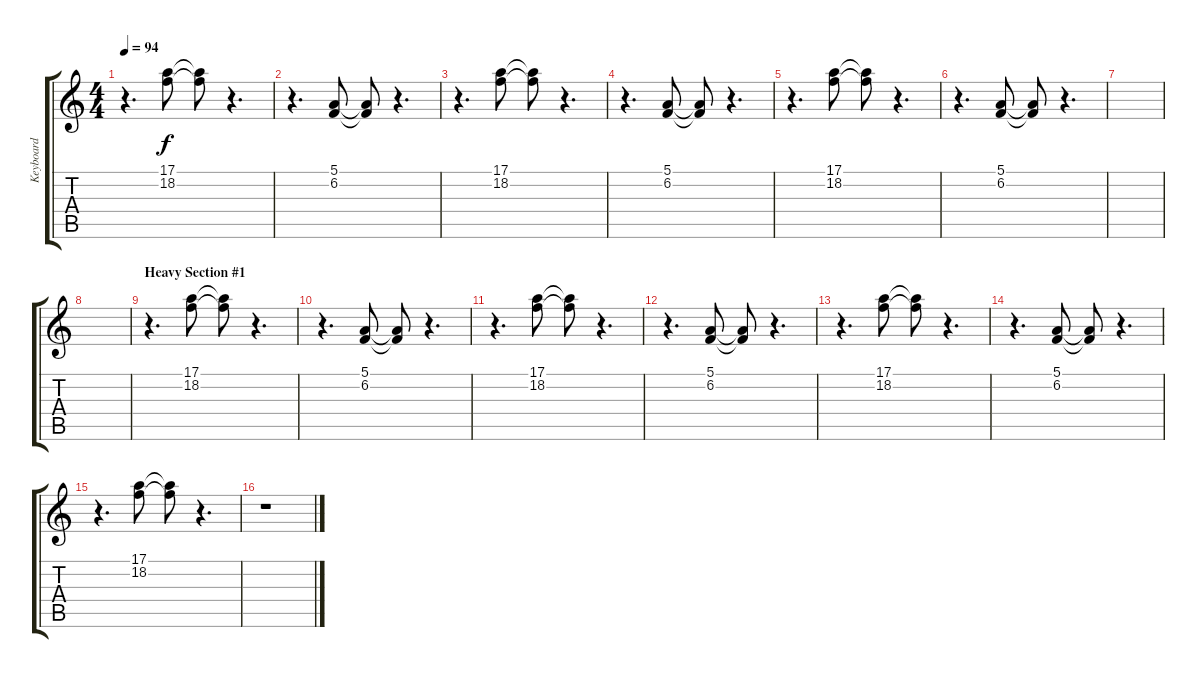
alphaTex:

\track ("Keyboard" "Keyboard") {instrument brightacousticpiano}
\staff {score tabs}
\tuning (E4 B3 G3 D3 A2 E2) {hide}
\ts (4 4)
\tempo 94
\clef g2
\ks c
r.4{d dy f} (17.1 18.2).8 (17.1{t} 18.2{t}).8 r.4{d} |
r.4{d} (5.1 6.2).8 (5.1{t} 6.2{t}).8 r.4{d} |
r.4{d} (17.1 18.2).8 (17.1{t} 18.2{t}).8 r.4{d} |
r.4{d} (5.1 6.2).8 (5.1{t} 6.2{t}).8 r.4{d} |
r.4{d} (17.1 18.2).8 (17.1{t} 18.2{t}).8 r.4{d} |
r.4{d} (5.1 6.2).8 (5.1{t} 6.2{t}).8 r.4{d} |
|
|
\section ("" "Heavy Section #1")
r.4{d} (17.1 18.2).8 (17.1{t} 18.2{t}).8 r.4{d} |
r.4{d} (5.1 6.2).8 (5.1{t} 6.2{t}).8 r.4{d} |
r.4{d} (17.1 18.2).8 (17.1{t} 18.2{t}).8 r.4{d} |
r.4{d} (5.1 6.2).8 (5.1{t} 6.2{t}).8 r.4{d} |
r.4{d} (17.1 18.2).8 (17.1{t} 18.2{t}).8 r.4{d} |
r.4{d} (5.1 6.2).8 (5.1{t} 6.2{t}).8 r.4{d} |
r.4{d} (17.1 18.2).8 (17.1{t} 18.2{t}).8 r.4{d} |
r.1
